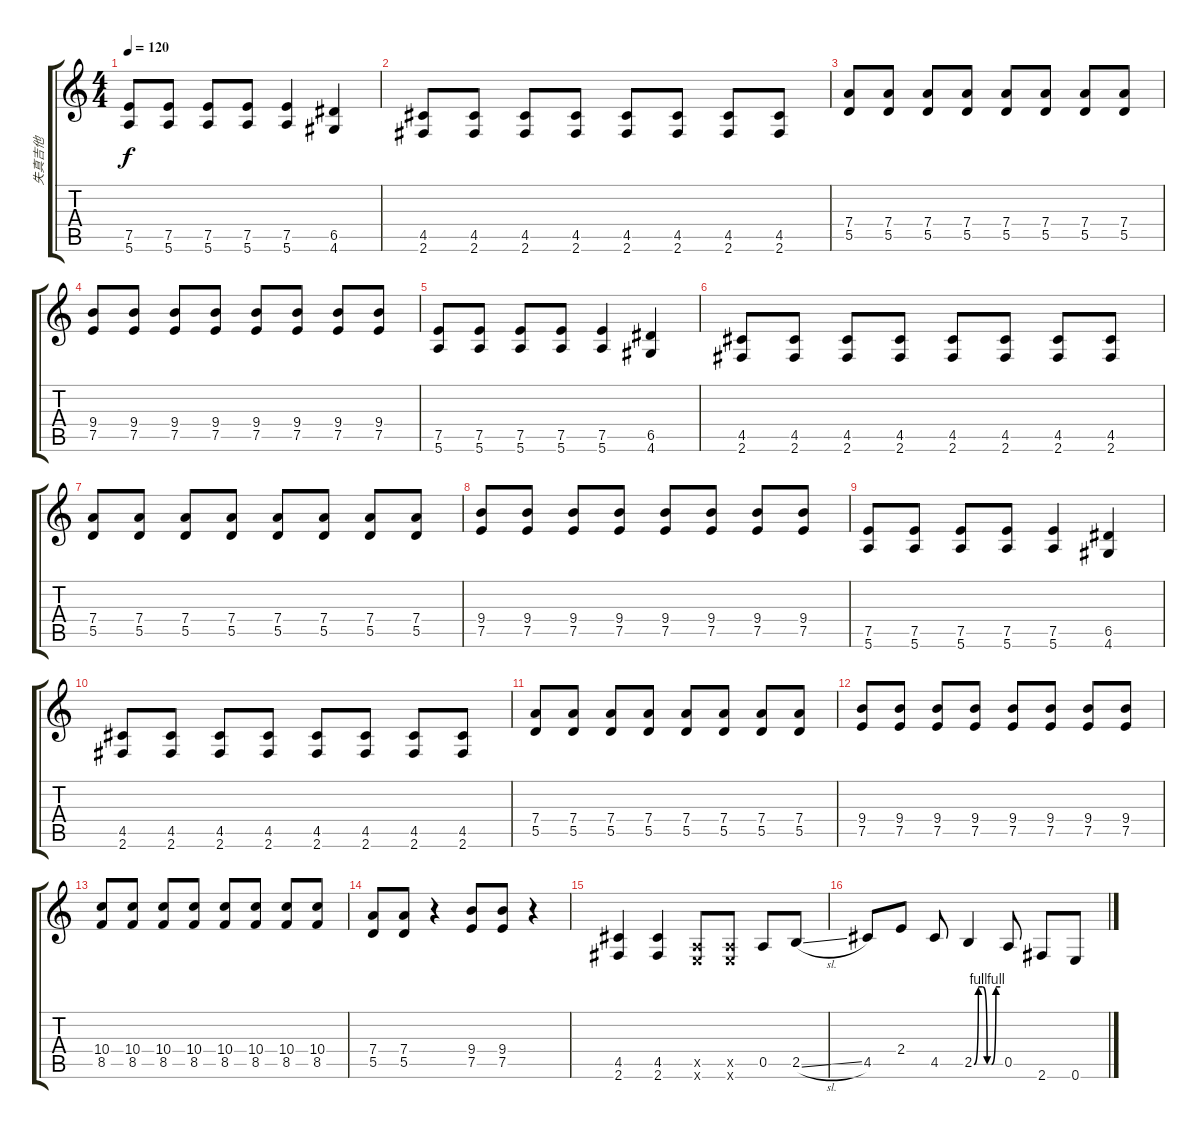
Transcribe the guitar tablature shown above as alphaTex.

\track ("失真吉他" "失真吉他") {instrument distortionguitar}
\staff {score tabs}
\tuning (E4 B3 G3 D3 A2 E2) {hide}
\ts (4 4)
\tempo 120
\clef g2
\ks c
(7.5 5.6).8{dy f} (7.5 5.6).8 (7.5 5.6).8 (7.5 5.6).8 (7.5 5.6).4 (6.5 4.6).4 |
(4.5 2.6).8 (4.5 2.6).8 (4.5 2.6).8 (4.5 2.6).8 (4.5 2.6).8 (4.5 2.6).8 (4.5 2.6).8 (4.5 2.6).8 |
(7.4 5.5).8 (7.4 5.5).8 (7.4 5.5).8 (7.4 5.5).8 (7.4 5.5).8 (7.4 5.5).8 (7.4 5.5).8 (7.4 5.5).8 |
(9.4 7.5).8{txt ""} (9.4 7.5).8 (9.4 7.5).8 (9.4 7.5).8 (9.4 7.5).8 (9.4 7.5).8 (9.4 7.5).8 (9.4 7.5).8 |
(7.5 5.6).8 (7.5 5.6).8 (7.5 5.6).8 (7.5 5.6).8 (7.5 5.6).4 (6.5 4.6).4 |
(4.5 2.6).8 (4.5 2.6).8 (4.5 2.6).8 (4.5 2.6).8 (4.5 2.6).8 (4.5 2.6).8 (4.5 2.6).8 (4.5 2.6).8 |
(7.4 5.5).8 (7.4 5.5).8 (7.4 5.5).8 (7.4 5.5).8 (7.4 5.5).8 (7.4 5.5).8 (7.4 5.5).8 (7.4 5.5).8 |
(9.4 7.5).8 (9.4 7.5).8 (9.4 7.5).8 (9.4 7.5).8 (9.4 7.5).8 (9.4 7.5).8 (9.4 7.5).8 (9.4 7.5).8 |
(7.5 5.6).8 (7.5 5.6).8 (7.5 5.6).8 (7.5 5.6).8 (7.5 5.6).4 (6.5 4.6).4 |
(4.5 2.6).8 (4.5 2.6).8 (4.5 2.6).8 (4.5 2.6).8 (4.5 2.6).8 (4.5 2.6).8 (4.5 2.6).8 (4.5 2.6).8 |
(7.4 5.5).8 (7.4 5.5).8 (7.4 5.5).8 (7.4 5.5).8 (7.4 5.5).8 (7.4 5.5).8 (7.4 5.5).8 (7.4 5.5).8 |
(9.4 7.5).8 (9.4 7.5).8 (9.4 7.5).8 (9.4 7.5).8 (9.4 7.5).8 (9.4 7.5).8 (9.4 7.5).8 (9.4 7.5).8 |
(10.4 8.5).8 (10.4 8.5).8 (10.4 8.5).8 (10.4 8.5).8 (10.4 8.5).8 (10.4 8.5).8 (10.4 8.5).8 (10.4 8.5).8 |
(7.4 5.5).8 (7.4 5.5).8 r.4 (9.4 7.5).8 (9.4 7.5).8 r.4 |
(4.5 2.6).4 (4.5 2.6).4 (0.5{x} 0.6{x}).8 (0.5{x} 0.6{x}).8 0.5.8 2.5{sl}.8 |
4.5.8 2.4.8 4.5.8 2.5{be (custom 0 0 10 4 20 4 30 0 40 0 50 4 60 4)}.4 0.5.8 2.6.8 0.6.8
